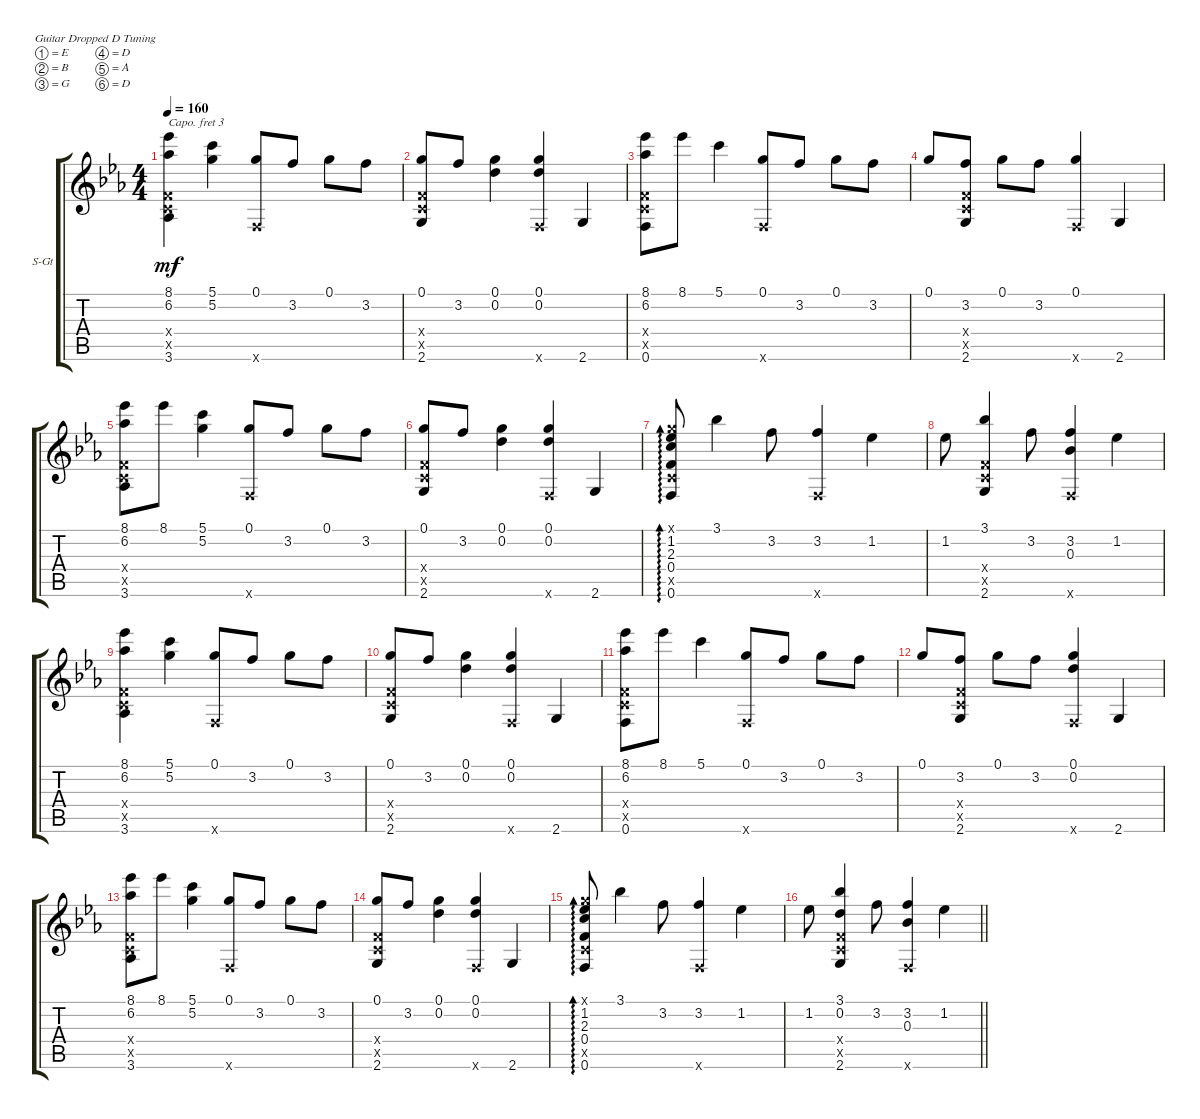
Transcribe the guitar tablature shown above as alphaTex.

\defaultSystemsLayout 4
\bracketExtendMode groupsimilarinstruments
\firstSystemTrackNameOrientation horizontal
\otherSystemsTrackNameOrientation horizontal
\track ("Steel Guitar" "S-Gt") {instrument acousticguitarsteel}
\staff {score tabs}
\capo 3
\tuning (E4 B3 G3 D3 A2 D2)
\ts (4 4)
\tempo 160
\clef g2
\scale
0.326689
\ks eb
(8.1 6.2 3.6 0.5{x} 0.4{x}).4{dy mf} (5.1 5.2).4 (0.1 0.6{x}).8 3.2.8 0.1.8 3.2.8 |
\scale
0.318708 (2.6 0.1 0.5{x} 0.4{x}).8 3.2.8 (0.2 0.1).4 (0.1 0.2 0.6{x}).4 2.6.4 |
\scale
0.35461 (0.6 8.1 6.2 0.5{x} 0.4{x}).8 8.1.8 5.1.4 (0.1 0.6{x}).8 3.2.8 0.1.8 3.2.8 |
\scale
0.339963 0.1.8 (3.2 2.6 0.5{x} 0.4{x}).8 0.1.8 3.2.8 (0.1 0.6{x}).4 2.6.4 |
\scale
0.362386 (3.6 8.1 6.2 0.5{x} 0.4{x}).8 8.1.8 (5.1 5.2).4 (0.1 0.6{x}).8 3.2.8 0.1.8 3.2.8 |
\scale
0.297596 (0.1 2.6 0.5{x} 0.4{x}).8 3.2.8 (0.2 0.1).4 (0.1 0.2 0.6{x}).4 2.6.4 |
(1.2 2.3 0.4 0.6 0.5{x} 0.1{x}).8{ad 0} 3.1.4 3.2.8 (3.2 0.6{x}).4 1.2.4 |
1.2.8 (3.1 2.6 0.5{x} 0.4{x}).4 3.2.8 (3.2 0.3 0.6{x}).4 1.2.4 |
(8.1 6.2 3.6 0.5{x} 0.4{x}).4 (5.1 5.2).4 (0.1 0.6{x}).8 3.2.8 0.1.8 3.2.8 |
\scale
0.294248 (2.6 0.1 0.5{x} 0.4{x}).8 3.2.8 (0.2 0.1).4 (0.1 0.2 0.6{x}).4 2.6.4 |
\scale
0.386215 (0.6 8.1 6.2 0.5{x} 0.4{x}).8 8.1.8 5.1.4 (0.1 0.6{x}).8 3.2.8 0.1.8 3.2.8 |
\scale
0.319871 0.1.8 (3.2 2.6 0.5{x} 0.4{x}).8 0.1.8 3.2.8 (0.1 0.6{x} 0.2).4 2.6.4 |
\scale
0.29836 (3.6 8.1 6.2 0.5{x} 0.4{x}).8 8.1.8 (5.1 5.2).4 (0.1 0.6{x}).8 3.2.8 0.1.8 3.2.8 |
\scale
0.382389 (0.1 2.6 0.5{x} 0.4{x}).8 3.2.8 (0.2 0.1).4 (0.1 0.2 0.6{x}).4 2.6.4 |
\scale
0.319182 (1.2 2.3 0.4 0.6 0.5{x} 0.1{x}).8{ad 0} 3.1.4 3.2.8 (3.2 0.6{x}).4 1.2.4 |
\scale
0.338401
\barLineRight lightlight
1.2.8 (3.1 2.6 0.2 0.5{x} 0.4{x}).4 3.2.8 (3.2 0.3 0.6{x}).4 1.2.4
